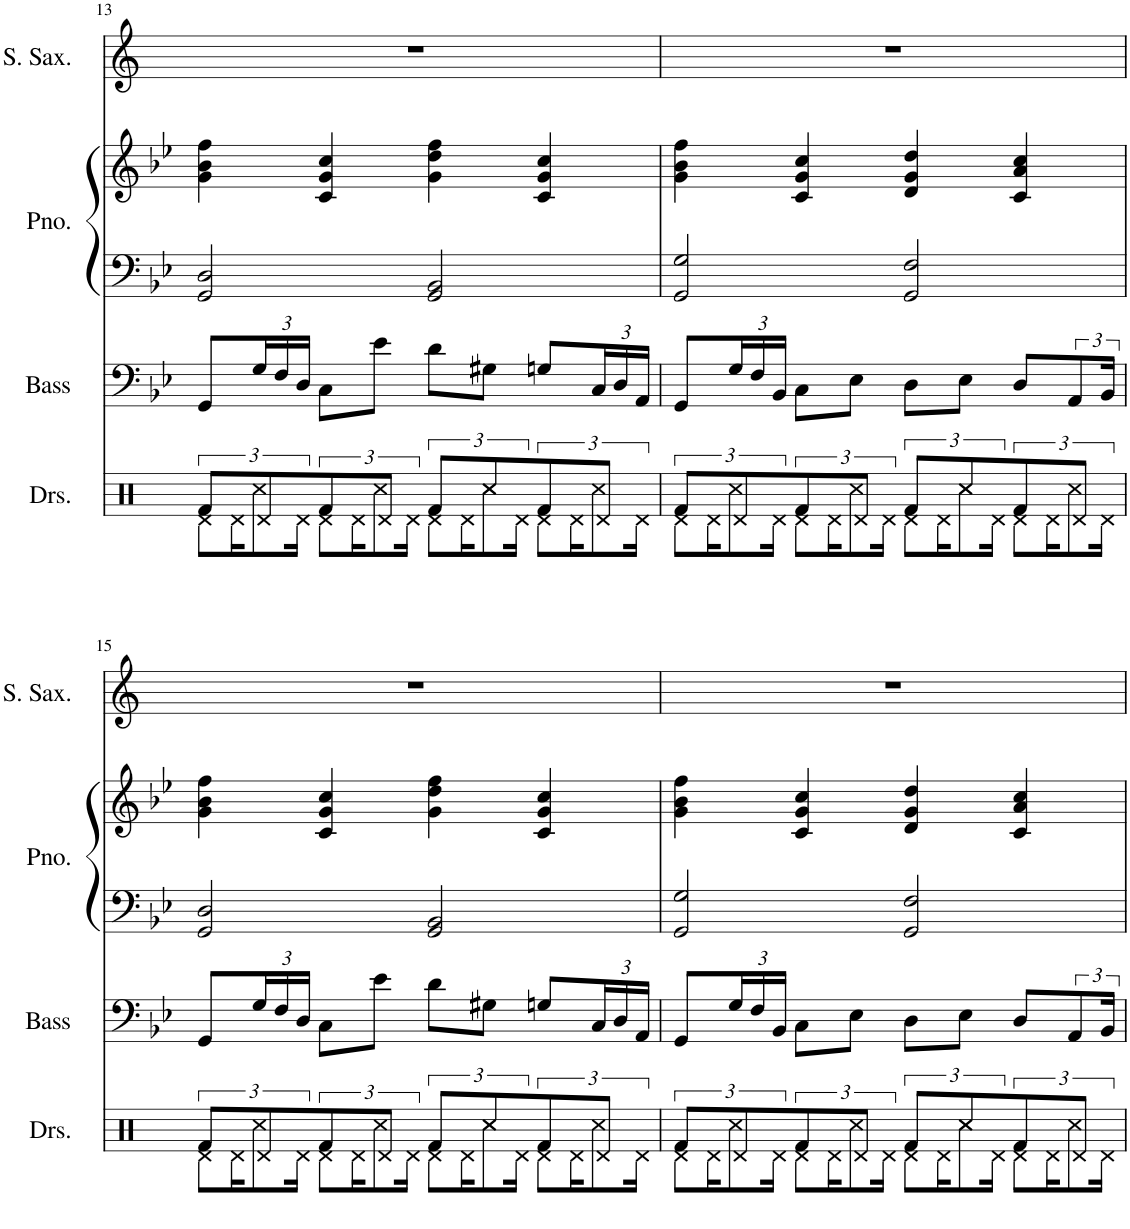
**kern	**kern	**kern	**kern	**kern
*part4	*part3	*part2	*part2	*part1
*staff5	*staff4	*staff3	*staff2	*staff1
*I"Drumset	*I"Acoustic Bass	*I"Piano	*	*I"Soprano Saxophone
*I'Drs.	*I'Bass	*I'Pno.	*	*I'S. Sax.
!!LO:PB:g=z
*clefX	*clefF4	*clefF4	*clefG2	*clefG2
*	*Trd7c12	*	*	*Trd1c2
*k[]	*k[b-e-]	*k[b-e-]	*k[b-e-]	*k[]
*M4/4	*M4/4	*M4/4	*M4/4	*M4/4
=13	=13	=13	=13	=13
*^	*	*	*	*
12Rd\L	8Rf/L	8GG/L	2GG/ 2D/	4g\ 4b-\ 4ff\	1r
24Rd\K	.	.	.	.	.
*	*	*Xbrackettup	*	*	*
12Rcc\	8Rd/	24G/L	.	.	.
.	.	24F/	.	.	.
24Rd\Jk	.	24D/JJ	.	.	.
12Rd\L	8Rf/	8C\L	.	4c/ 4g/ 4cc/	.
24Rd\K	.	.	.	.	.
12Rcc\	8Rd/J	8e-\J	.	.	.
24Rd\Jk	.	.	.	.	.
12Rd\L	8Rf/L	8d\L	2GG/ 2BB-/	4g\ 4dd\ 4ff\	.
24Rd\K	.	.	.	.	.
12Rcc\	8Rcc/	8G#X\J	.	.	.
24Rd\Jk	.	.	.	.	.
12Rd\L	8Rf/	8Gn/L	.	4c/ 4g/ 4cc/	.
24Rd\K	.	.	.	.	.
12Rcc\	8Rd/J	24C/L	.	.	.
.	.	24D/	.	.	.
24Rd\Jk	.	24AA/JJ	.	.	.
=14	=14	=14	=14	=14	=14
12Rd\L	8Rf/L	8GG/L	2GG/ 2G/	4g\ 4b-\ 4ff\	1r
24Rd\K	.	.	.	.	.
12Rcc\	8Rd/	24G/L	.	.	.
.	.	24F/	.	.	.
24Rd\Jk	.	24BB-/JJ	.	.	.
12Rd\L	8Rf/	8C\L	.	4c/ 4g/ 4cc/	.
24Rd\K	.	.	.	.	.
12Rcc\	8Rd/J	8E-\J	.	.	.
24Rd\Jk	.	.	.	.	.
12Rd\L	8Rf/L	8D\L	2GG/ 2F/	4d/ 4g/ 4dd/	.
24Rd\K	.	.	.	.	.
12Rcc\	8Rcc/	8E-\J	.	.	.
24Rd\Jk	.	.	.	.	.
12Rd\L	8Rf/	8D/L	.	4c/ 4a/ 4cc/	.
24Rd\K	.	.	.	.	.
*	*	*brackettup	*	*	*
12Rcc\	8Rd/J	12AA/	.	.	.
24Rd\Jk	.	24BB-/Jk	.	.	.
!!LO:LB:g=z
=15	=15	=15	=15	=15	=15
12Rd\L	8Rf/L	8GG/L	2GG/ 2D/	4g\ 4b-\ 4ff\	1r
24Rd\K	.	.	.	.	.
*	*	*Xbrackettup	*	*	*
12Rcc\	8Rd/	24G/L	.	.	.
.	.	24F/	.	.	.
24Rd\Jk	.	24D/JJ	.	.	.
12Rd\L	8Rf/	8C\L	.	4c/ 4g/ 4cc/	.
24Rd\K	.	.	.	.	.
12Rcc\	8Rd/J	8e-\J	.	.	.
24Rd\Jk	.	.	.	.	.
12Rd\L	8Rf/L	8d\L	2GG/ 2BB-/	4g\ 4dd\ 4ff\	.
24Rd\K	.	.	.	.	.
12Rcc\	8Rcc/	8G#X\J	.	.	.
24Rd\Jk	.	.	.	.	.
12Rd\L	8Rf/	8Gn/L	.	4c/ 4g/ 4cc/	.
24Rd\K	.	.	.	.	.
12Rcc\	8Rd/J	24C/L	.	.	.
.	.	24D/	.	.	.
24Rd\Jk	.	24AA/JJ	.	.	.
=16	=16	=16	=16	=16	=16
12Rd\L	8Rf/L	8GG/L	2GG/ 2G/	4g\ 4b-\ 4ff\	1r
24Rd\K	.	.	.	.	.
12Rcc\	8Rd/	24G/L	.	.	.
.	.	24F/	.	.	.
24Rd\Jk	.	24BB-/JJ	.	.	.
12Rd\L	8Rf/	8C\L	.	4c/ 4g/ 4cc/	.
24Rd\K	.	.	.	.	.
12Rcc\	8Rd/J	8E-\J	.	.	.
24Rd\Jk	.	.	.	.	.
12Rd\L	8Rf/L	8D\L	2GG/ 2F/	4d/ 4g/ 4dd/	.
24Rd\K	.	.	.	.	.
12Rcc\	8Rcc/	8E-\J	.	.	.
24Rd\Jk	.	.	.	.	.
12Rd\L	8Rf/	8D/L	.	4c/ 4a/ 4cc/	.
24Rd\K	.	.	.	.	.
*	*	*brackettup	*	*	*
12Rcc\	8Rd/J	12AA/	.	.	.
24Rd\Jk	.	24BB-/Jk	.	.	.
*v	*v	*	*	*	*
=	=	=	=	=
*-	*-	*-	*-	*-
